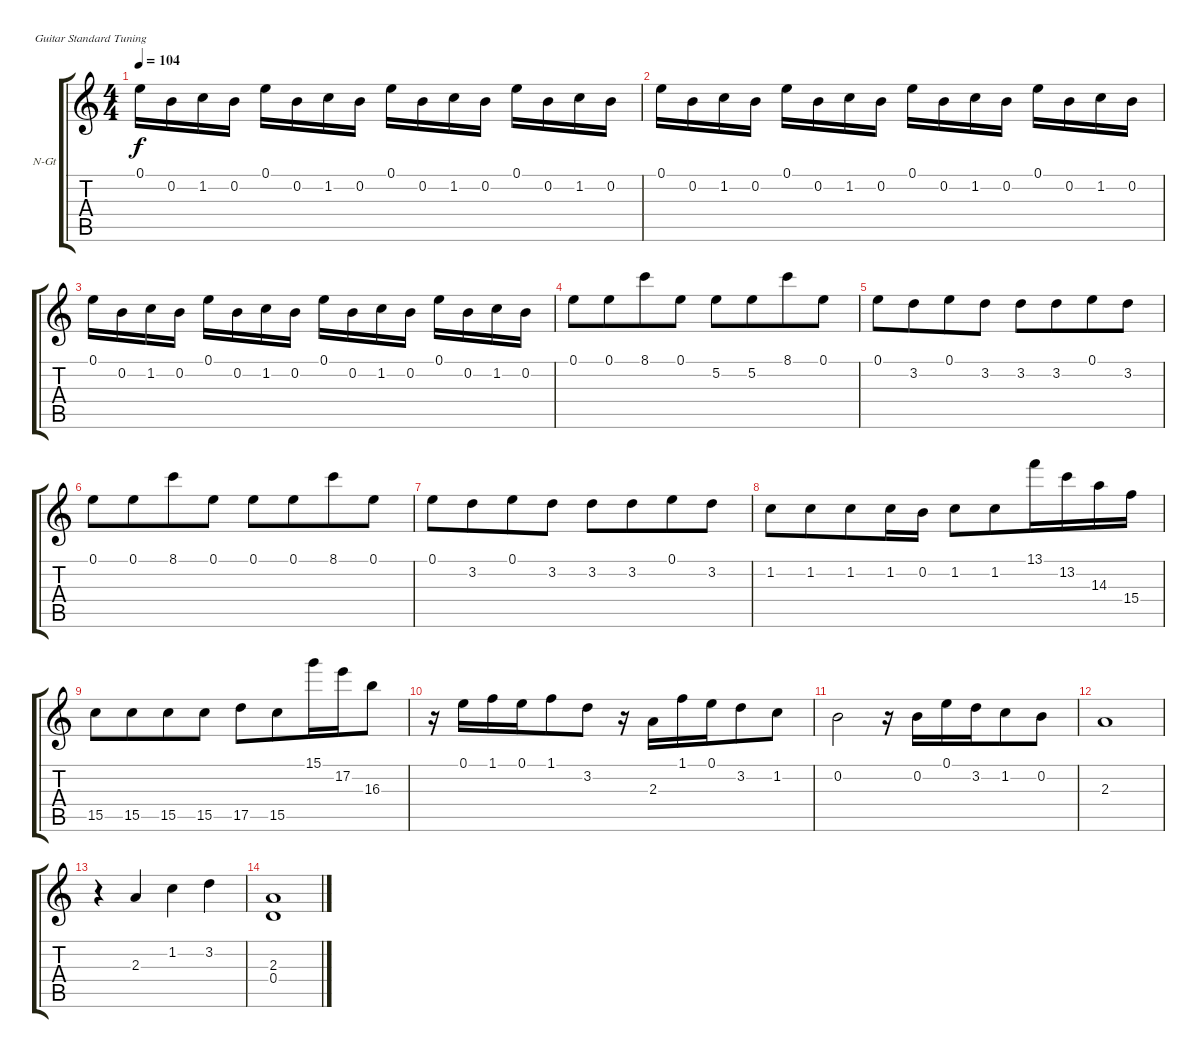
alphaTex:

\defaultSystemsLayout 4
\bracketExtendMode groupsimilarinstruments
\firstSystemTrackNameOrientation horizontal
\otherSystemsTrackNameOrientation horizontal
\track ("Nylon Guitar" "N-Gt") {instrument acousticguitarnylon}
\staff {score tabs}
\tuning (E4 B3 G3 D3 A2 E2)
\ts (4 4)
\tempo 104
\clef g2
\ks c
0.1.16{dy f} 0.2.16 1.2.16 0.2.16 0.1.16 0.2.16 1.2.16 0.2.16 0.1.16 0.2.16 1.2.16 0.2.16 0.1.16 0.2.16 1.2.16 0.2.16 |
0.1.16 0.2.16 1.2.16 0.2.16 0.1.16 0.2.16 1.2.16 0.2.16 0.1.16 0.2.16 1.2.16 0.2.16 0.1.16 0.2.16 1.2.16 0.2.16 |
0.1.16 0.2.16 1.2.16 0.2.16 0.1.16 0.2.16 1.2.16 0.2.16 0.1.16 0.2.16 1.2.16 0.2.16 0.1.16 0.2.16 1.2.16 0.2.16 |
\beaming (8 4 4)
0.1.8 0.1.8 8.1.8 0.1.8 5.2.8 5.2.8 8.1.8 0.1.8 |
0.1.8 3.2.8 0.1.8 3.2.8 3.2.8 3.2.8 0.1.8 3.2.8 |
0.1.8 0.1.8 8.1.8 0.1.8 0.1.8 0.1.8 8.1.8 0.1.8 |
0.1.8 3.2.8 0.1.8 3.2.8 3.2.8 3.2.8 0.1.8 3.2.8 |
1.2.8 1.2.8 1.2.8 1.2.16 0.2.16 1.2.8 1.2.8 13.1.16 13.2.16 14.3.16 15.4.16 |
15.5.8 15.5.8 15.5.8 15.5.8 17.5.8 15.5.8 15.1.16 17.2.16 16.3.8 |
r.16 0.1.16 1.1.16 0.1.16 1.1.8 3.2.8 r.16 2.3.16 1.1.16 0.1.16 3.2.8 1.2.8 |
0.2.2 r.16 0.2.16 0.1.16 3.2.16 1.2.8 0.2.8 |
2.3.1 |
r.4 2.3.4 1.2.4 3.2.4 |
(2.3 0.4).1
